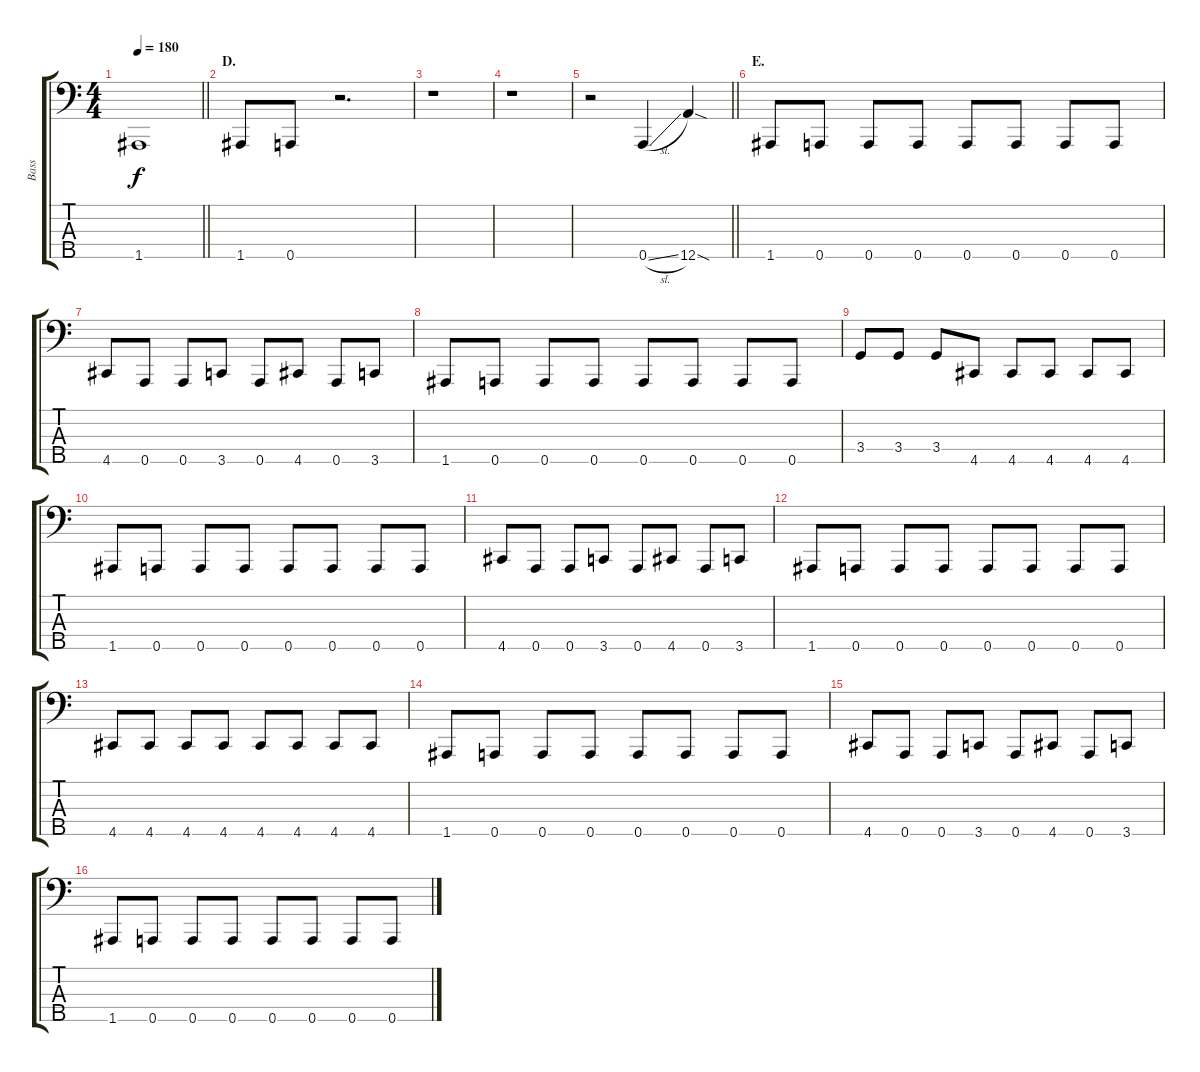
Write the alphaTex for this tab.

\track ("Bass" "Bass") {instrument electricbasspick}
\staff {score tabs}
\tuning (G2 D2 A1 E1 A0) {hide}
\ts (4 4)
\tempo 180
\clef f4
\barLineRight lightlight
\ks c
1.5{t}.1{dy f} |
\section ("" "D.")
1.5.8 0.5.8 r.2{d} |
r.1 |
r.1 |
\barLineRight lightlight
r.2 0.5{sl}.4 12.5{sod}.4 |
\section ("" "E.")
1.5.8 0.5.8 0.5.8 0.5.8 0.5.8 0.5.8 0.5.8 0.5.8 |
4.5.8 0.5.8 0.5.8 3.5.8 0.5.8 4.5.8 0.5.8 3.5.8 |
1.5.8 0.5.8 0.5.8 0.5.8 0.5.8 0.5.8 0.5.8 0.5.8 |
3.4.8 3.4.8 3.4.8 4.5.8 4.5.8 4.5.8 4.5.8 4.5.8 |
1.5.8 0.5.8 0.5.8 0.5.8 0.5.8 0.5.8 0.5.8 0.5.8 |
4.5.8 0.5.8 0.5.8 3.5.8 0.5.8 4.5.8 0.5.8 3.5.8 |
1.5.8 0.5.8 0.5.8 0.5.8 0.5.8 0.5.8 0.5.8 0.5.8 |
4.5.8 4.5.8 4.5.8 4.5.8 4.5.8 4.5.8 4.5.8 4.5.8 |
1.5.8 0.5.8 0.5.8 0.5.8 0.5.8 0.5.8 0.5.8 0.5.8 |
4.5.8 0.5.8 0.5.8 3.5.8 0.5.8 4.5.8 0.5.8 3.5.8 |
1.5.8 0.5.8 0.5.8 0.5.8 0.5.8 0.5.8 0.5.8 0.5.8
